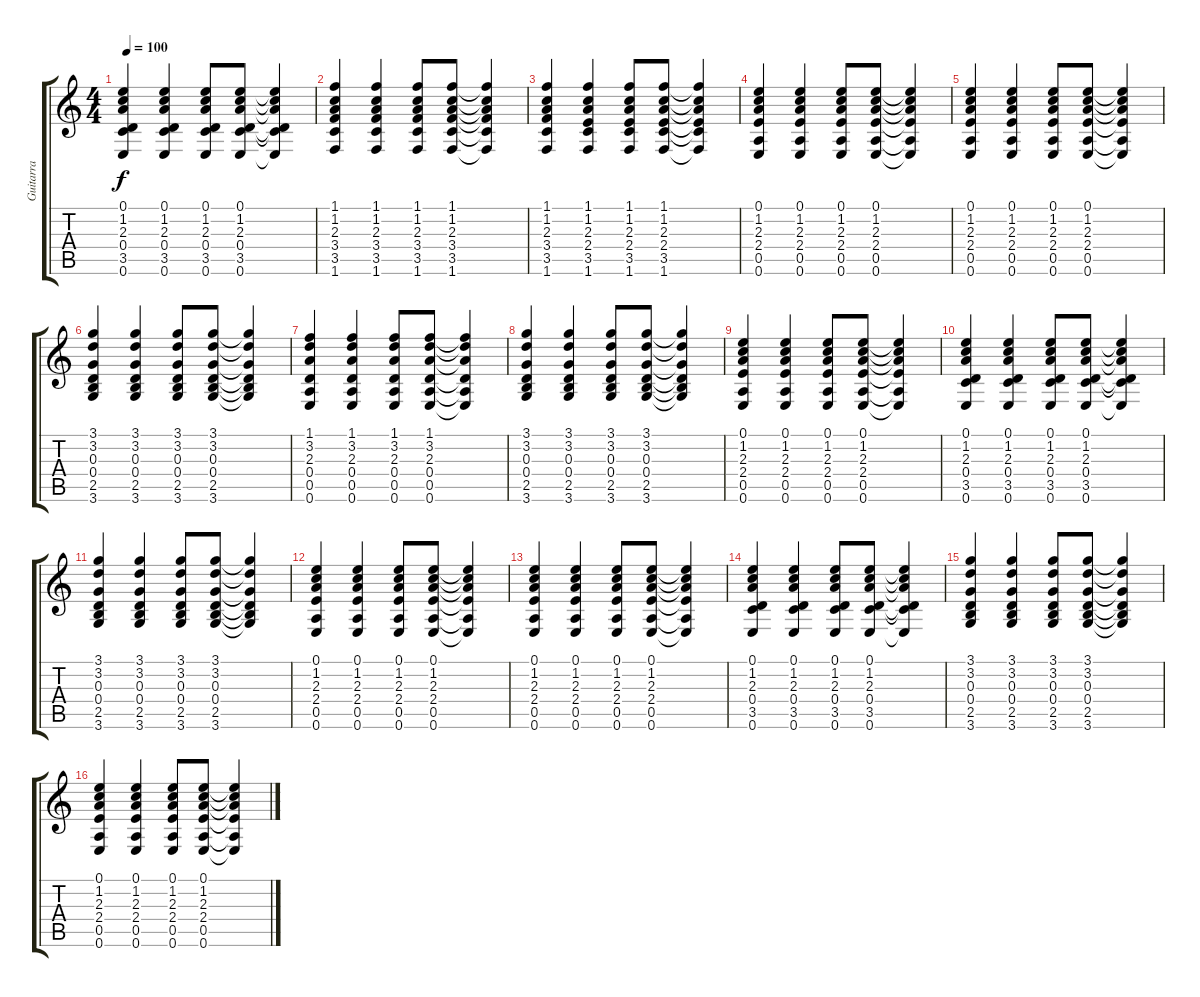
\track ("Guitarra" "Guitarra") {instrument electricguitarjazz}
\staff {score tabs}
\tuning (E4 B3 G3 D3 A2 E2) {hide}
\ts (4 4)
\tempo 100
\clef g2
\ks c
(0.1 1.2 2.3 0.4 3.5 0.6).4{dy f} (0.1 1.2 2.3 0.4 3.5 0.6).4 (0.1 1.2 2.3 0.4 3.5 0.6).8 (0.1 1.2 2.3 0.4 3.5 0.6).8 (0.1{t} 1.2{t} 2.3{t} 0.4{t} 3.5{t} 0.6{t}).4 |
(1.1 1.2 2.3 3.4 3.5 1.6).4 (1.1 1.2 2.3 3.4 3.5 1.6).4 (1.1 1.2 2.3 3.4 3.5 1.6).8 (1.1 1.2 2.3 3.4 3.5 1.6).8 (1.1{t} 1.2{t} 2.3{t} 3.4{t} 3.5{t} 1.6{t}).4 |
(1.1 1.2 2.3 3.4 3.5 1.6).4 (1.1 1.2 2.3 2.4 3.5 1.6).4 (1.1 1.2 2.3 2.4 3.5 1.6).8 (1.1 1.2 2.3 2.4 3.5 1.6).8 (1.1{t} 1.2{t} 2.3{t} 2.4{t} 3.5{t} 1.6{t}).4 |
(0.1 1.2 2.3 2.4 0.5 0.6).4 (0.1 1.2 2.3 2.4 0.5 0.6).4 (0.1 1.2 2.3 2.4 0.5 0.6).8 (0.1 1.2 2.3 2.4 0.5 0.6).8 (0.1{t} 1.2{t} 2.3{t} 2.4{t} 0.5{t} 0.6{t}).4 |
(0.1 1.2 2.3 2.4 0.5 0.6).4 (0.1 1.2 2.3 2.4 0.5 0.6).4 (0.1 1.2 2.3 2.4 0.5 0.6).8 (0.1 1.2 2.3 2.4 0.5 0.6).8 (0.1{t} 1.2{t} 2.3{t} 2.4{t} 0.5{t} 0.6{t}).4 |
(3.1 3.2 0.3 0.4 2.5 3.6).4 (3.1 3.2 0.3 0.4 2.5 3.6).4 (3.1 3.2 0.3 0.4 2.5 3.6).8 (3.1 3.2 0.3 0.4 2.5 3.6).8 (3.1{t} 3.2{t} 0.3{t} 0.4{t} 2.5{t} 3.6{t}).4 |
(1.1 3.2 2.3 0.4 0.5 0.6).4 (1.1 3.2 2.3 0.4 0.5 0.6).4 (1.1 3.2 2.3 0.4 0.5 0.6).8 (1.1 3.2 2.3 0.4 0.5 0.6).8 (1.1{t} 3.2{t} 2.3{t} 0.4{t} 0.5{t} 0.6{t}).4 |
(3.1 3.2 0.3 0.4 2.5 3.6).4 (3.1 3.2 0.3 0.4 2.5 3.6).4 (3.1 3.2 0.3 0.4 2.5 3.6).8 (3.1 3.2 0.3 0.4 2.5 3.6).8 (3.1{t} 3.2{t} 0.3{t} 0.4{t} 2.5{t} 3.6{t}).4 |
(0.1 1.2 2.3 2.4 0.5 0.6).4 (0.1 1.2 2.3 2.4 0.5 0.6).4 (0.1 1.2 2.3 2.4 0.5 0.6).8 (0.1 1.2 2.3 2.4 0.5 0.6).8 (0.1{t} 1.2{t} 2.3{t} 2.4{t} 0.5{t} 0.6{t}).4 |
(0.1 1.2 2.3 0.4 3.5 0.6).4 (0.1 1.2 2.3 0.4 3.5 0.6).4 (0.1 1.2 2.3 0.4 3.5 0.6).8 (0.1 1.2 2.3 0.4 3.5 0.6).8 (0.1{t} 1.2{t} 2.3{t} 0.4{t} 3.5{t} 0.6{t}).4 |
(3.1 3.2 0.3 0.4 2.5 3.6).4 (3.1 3.2 0.3 0.4 2.5 3.6).4 (3.1 3.2 0.3 0.4 2.5 3.6).8 (3.1 3.2 0.3 0.4 2.5 3.6).8 (3.1{t} 3.2{t} 0.3{t} 0.4{t} 2.5{t} 3.6{t}).4 |
(0.1 1.2 2.3 2.4 0.5 0.6).4 (0.1 1.2 2.3 2.4 0.5 0.6).4 (0.1 1.2 2.3 2.4 0.5 0.6).8 (0.1 1.2 2.3 2.4 0.5 0.6).8 (0.1{t} 1.2{t} 2.3{t} 2.4{t} 0.5{t} 0.6{t}).4 |
(0.1 1.2 2.3 2.4 0.5 0.6).4 (0.1 1.2 2.3 2.4 0.5 0.6).4 (0.1 1.2 2.3 2.4 0.5 0.6).8 (0.1 1.2 2.3 2.4 0.5 0.6).8 (0.1{t} 1.2{t} 2.3{t} 2.4{t} 0.5{t} 0.6{t}).4 |
(0.1 1.2 2.3 0.4 3.5 0.6).4 (0.1 1.2 2.3 0.4 3.5 0.6).4 (0.1 1.2 2.3 0.4 3.5 0.6).8 (0.1 1.2 2.3 0.4 3.5 0.6).8 (0.1{t} 1.2{t} 2.3{t} 0.4{t} 3.5{t} 0.6{t}).4 |
(3.1 3.2 0.3 0.4 2.5 3.6).4 (3.1 3.2 0.3 0.4 2.5 3.6).4 (3.1 3.2 0.3 0.4 2.5 3.6).8 (3.1 3.2 0.3 0.4 2.5 3.6).8 (3.1{t} 3.2{t} 0.3{t} 0.4{t} 2.5{t} 3.6{t}).4 |
(0.1 1.2 2.3 2.4 0.5 0.6).4 (0.1 1.2 2.3 2.4 0.5 0.6).4 (0.1 1.2 2.3 2.4 0.5 0.6).8 (0.1 1.2 2.3 2.4 0.5 0.6).8 (0.1{t} 1.2{t} 2.3{t} 2.4{t} 0.5{t} 0.6{t}).4
